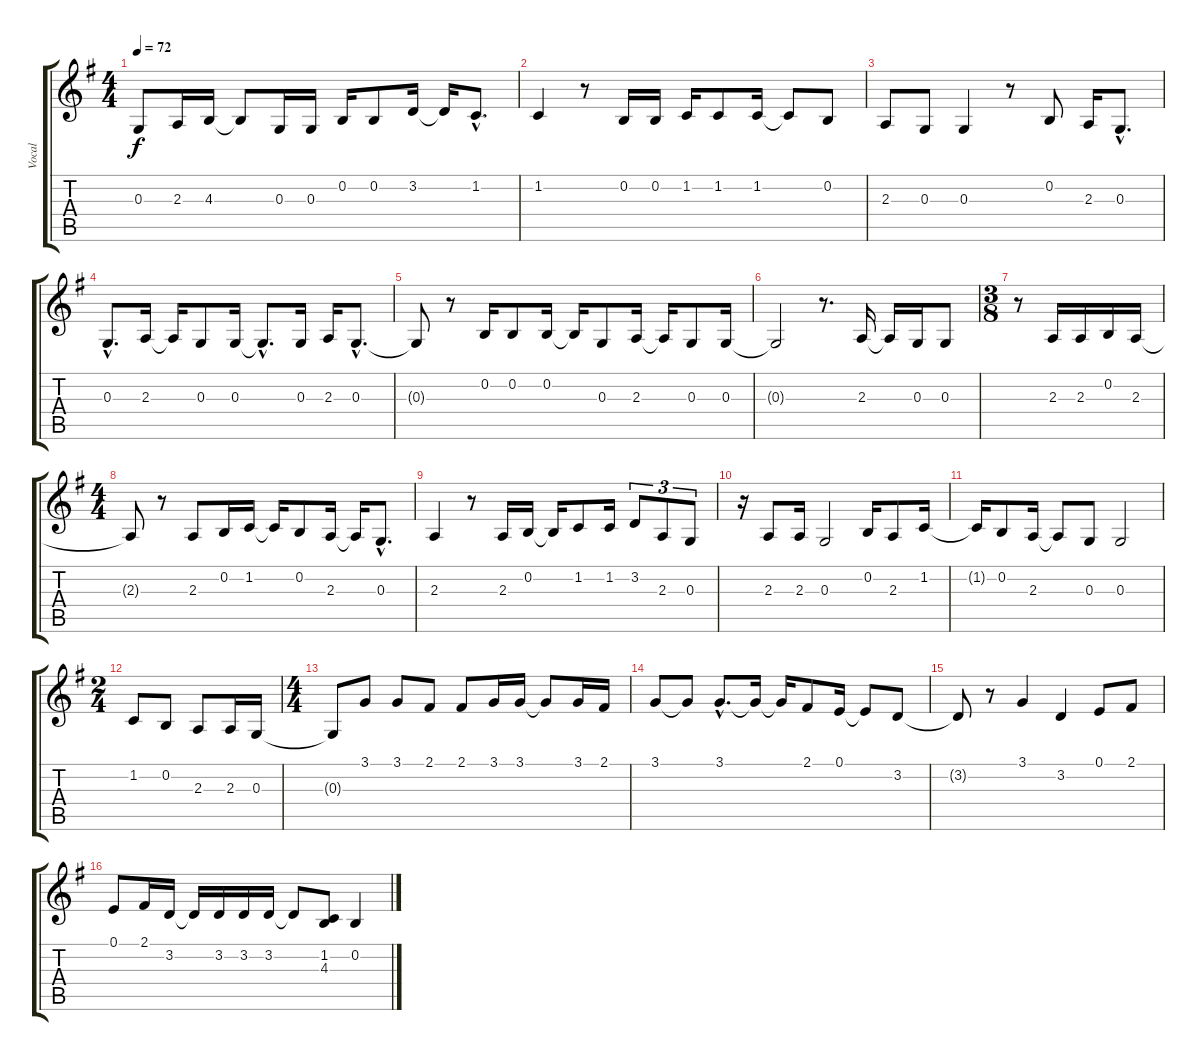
\track ("Vocal" "Vocal") {instrument lead6voice}
\staff {score tabs}
\tuning (E4 B3 G3 D3 A2 E2) {hide}
\ts (4 4)
\tempo 72
\clef g2
\ks g
0.3{t}.8{dy f} 2.3.16 4.3.16 4.3{t}.8 0.3.16 0.3.16 0.2.16 0.2.8 3.2.16 3.2{t}.16 1.2{hac}.8{d} |
1.2.4 r.8 0.2.16 0.2.16 1.2.16 1.2.8 1.2.16 1.2{t}.8 0.2.8 |
2.3.8 0.3.8 0.3.4 r.8 0.2.8 2.3.16 0.3{hac}.8{d} |
0.3{hac}.8{d} 2.3.16 2.3{t}.16 0.3.8 0.3.16 0.3{hac t}.8{d} 0.3.16 2.3.16 0.3{hac}.8{d} |
0.3{t}.8 r.8 0.2.16 0.2.8 0.2.16 0.2{t}.16 0.3.8 2.3.16 2.3{t}.16 0.3.8 0.3.16 |
0.3{t}.2 r.8{d} 2.3.16 2.3{t}.16 0.3.16 0.3.8 |
\ts (3 8)
r.8 2.3.16 2.3.16 0.2.16 2.3.16 |
\ts (4 4)
2.3{t}.8 r.8 2.3.8 0.2.16 1.2.16 1.2{t}.16 0.2.8 2.3.16 2.3{t}.16 0.3{hac}.8{d} |
2.3.4 r.8 2.3.16 0.2.16 0.2{t}.16 1.2.8 1.2.16 3.2.8{tu (3 2)} 2.3.8{tu (3 2)} 0.3.8{tu (3 2)} |
r.16 2.3.8 2.3.16 0.3.2 0.2.16 2.3.8 1.2.16 |
1.2{t}.16 0.2.8 2.3.16 2.3{t}.8 0.3.8 0.3.2 |
\ts (2 4)
1.2.8 0.2.8 2.3.8 2.3.16 0.3.16 |
\ts (4 4)
0.3{t}.8 3.1.8 3.1.8 2.1.8 2.1.8 3.1.16 3.1.16 3.1{t}.8 3.1.16 2.1.16 |
3.1.8 3.1{t}.8 3.1{hac}.8{d} 3.1{t}.16 3.1{t}.16 2.1.8 0.1.16 0.1{t}.8 3.2.8 |
3.2{t}.8 r.8 3.1.4 3.2.4 0.1.8 2.1.8 |
0.1.8 2.1.16 3.2.16 3.2{t}.16 3.2.16 3.2.16 3.2.16 3.2{t}.8 (1.2 4.3).8 0.2.4
